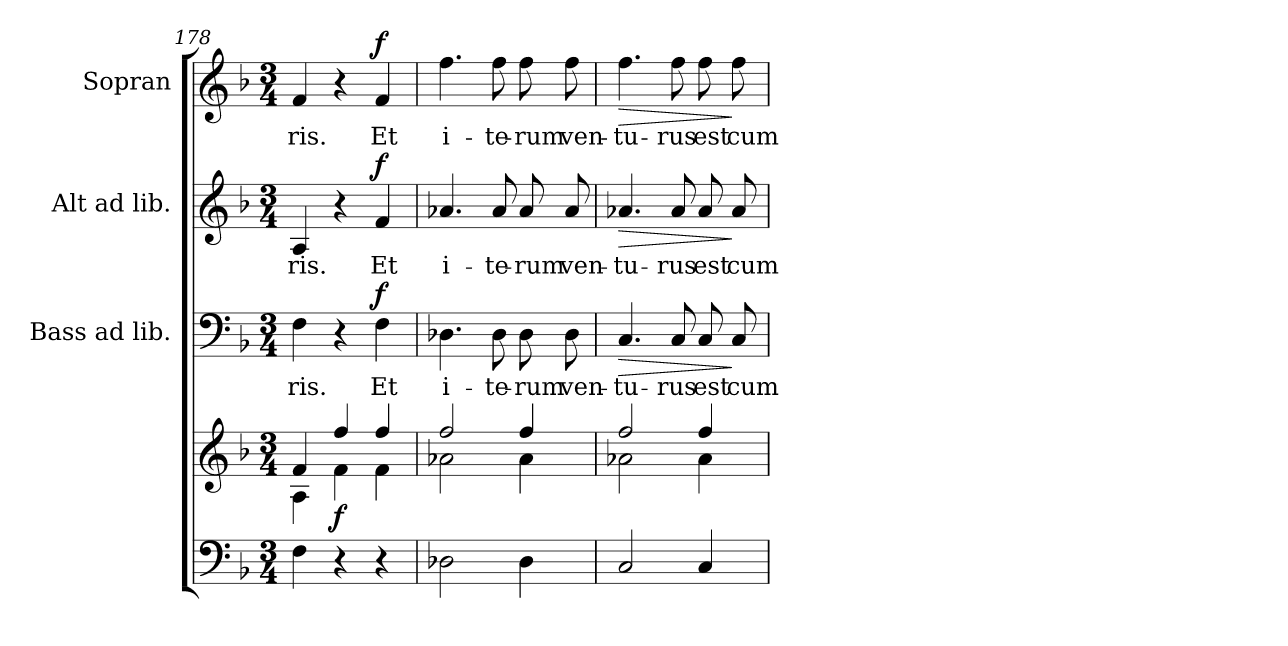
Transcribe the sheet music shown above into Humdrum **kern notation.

**kern	**kern	**dynam	**kern	**text	**dynam	**kern	**text	**dynam	**kern	**text	**dynam
*part4	*part4	*part4	*part3	*part3	*part3	*part2	*part2	*part2	*part1	*part1	*part1
*staff5	*staff4	*staff4/5	*staff3	*staff3	*staff3	*staff2	*staff2	*staff2	*staff1	*staff1	*staff1
*	*	*	*I"Bass ad lib.	*	*	*I"Alt ad lib.	*	*	*I"Sopran	*	*
*	*	*	*I'B.	*	*	*I'A.	*	*	*I'S.	*	*
*clefF4	*clefG2	*	*clefF4	*	*	*clefG2	*	*	*clefG2	*	*
*k[b-]	*k[b-]	*	*k[b-]	*	*	*k[b-]	*	*	*k[b-]	*	*
*F:	*F:	*	*F:	*	*	*F:	*	*	*F:	*	*
*M3/4	*M3/4	*	*M3/4	*	*	*M3/4	*	*	*M3/4	*	*
=178	=178	=178	=178	=178	=178	=178	=178	=178	=178	=178	=178
*	*^	*	*	*	*	*	*	*	*	*	*
!	!	!	!	!	!LO:LY:b	!	!	!LO:LY:b	!	!	!LO:LY:b	!
4F\	4f/	4A\	.	4F\	-ris.	.	4A/	-ris.	.	4f/	-ris.	.
!	!	!	!LO:DY:b	!	!	!	!	!	!	!	!	!
4r	4ff/	4f\	f	4r	.	.	4r	.	.	4r	.	.
!	!	!	!	!	!LO:LY:b	!LO:DY:a	!	!LO:LY:b	!LO:DY:a	!	!LO:LY:b	!LO:DY:a
4r	4ff/	4f\	.	4F\	Et	f	4f/	Et	f	4f/	Et	f
!!LO:LB:g=z
=179	=179	=179	=179	=179	=179	=179	=179	=179	=179	=179	=179	=179
!	!	!	!	!	!LO:LY:b	!	!	!LO:LY:b	!	!	!LO:LY:b	!
2D-X\	2ff/	2a-X\	.	4.D-X\	i-	.	4.a-X/	i-	.	4.ff\	i-	.
!	!	!	!	!	!LO:LY:b	!	!	!LO:LY:b	!	!	!LO:LY:b	!
.	.	.	.	8D-\	-te-	.	8a-/	-te-	.	8ff\	-te-	.
!	!	!	!	!	!LO:LY:b	!	!	!LO:LY:b	!	!	!LO:LY:b	!
4D-\	4ff/	4a-\	.	8D-\	-rum	.	8a-/	-rum	.	8ff\	-rum	.
!	!	!	!	!	!LO:LY:b	!	!	!LO:LY:b	!	!	!LO:LY:b	!
.	.	.	.	8D-\	ven-	.	8a-/	ven-	.	8ff\	ven-	.
=180	=180	=180	=180	=180	=180	=180	=180	=180	=180	=180	=180	=180
!	!	!	!	!	!LO:LY:b	!LO:HP:b	!	!LO:LY:b	!LO:HP:b	!	!LO:LY:b	!LO:HP:b
2C/	2ff/	2a-X\	.	4.C/	-tu-	>	4.a-X/	-tu-	>	4.ff\	-tu-	>
!	!	!	!	!	!LO:LY:b	!	!	!LO:LY:b	!	!	!LO:LY:b	!
.	.	.	.	8C/	-rus	.	8a-/	-rus	.	8ff\	-rus	.
!	!	!	!	!	!LO:LY:b	!	!	!LO:LY:b	!	!	!LO:LY:b	!
4C/	4ff/	4a-\	.	8C/	est	.	8a-/	est	.	8ff\	est	.
!	!	!	!	!	!LO:LY:b	!	!	!LO:LY:b	!	!	!LO:LY:b	!
.	.	.	.	8C/	cum	]	8a-/	cum	]	8ff\	cum	]
*	*v	*v	*	*	*	*	*	*	*	*	*	*
=	=	=	=	=	=	=	=	=	=	=	=
*-	*-	*-	*-	*-	*-	*-	*-	*-	*-	*-	*-
